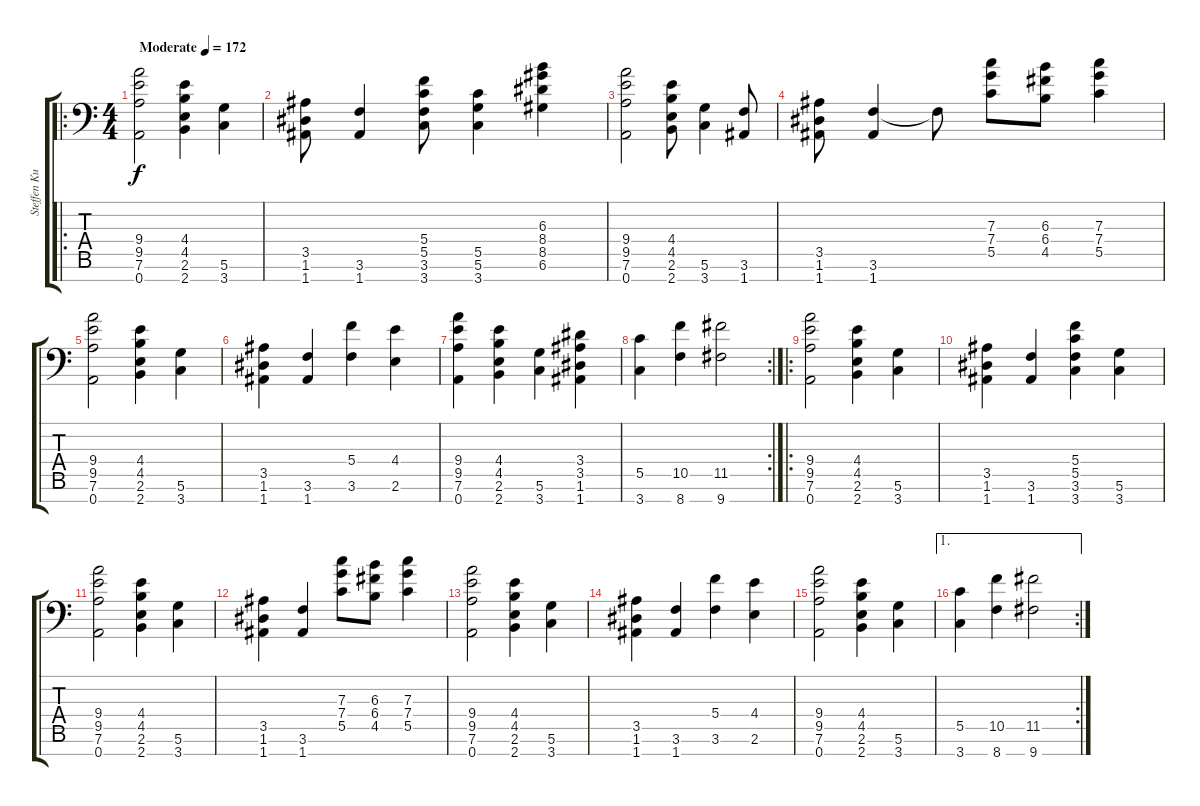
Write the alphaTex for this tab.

\track ("Steffen Kummerer" "Steffen Ku") {instrument distortionguitar}
\staff {score tabs}
\tuning (D4 A3 F3 C3 G2 D2 A1) {hide}
\ro
\ts (4 4)
\tempo (172 "Moderate")
\clef f4
\ks c
(9.4 9.5 7.6 0.7).2{dy f instrument distortionguitar} (4.4 4.5 2.6 2.7).4 (5.6 3.7).4 |
(3.5 1.6 1.7).8 (3.6 1.7).4 (5.4 5.5 3.6 3.7).8 (5.5 5.6 3.7).4 (6.3 8.4 8.5 6.6).4 |
(9.4 9.5 7.6 0.7).2 (4.4 4.5 2.6 2.7).8 (5.6 3.7).4 (3.6 1.7).8 |
(3.5 1.6 1.7).8 (3.6 1.7).4 3.6{t}.8 (7.3 7.4 5.5).8 (6.3 6.4 4.5).8 (7.3 7.4 5.5).4 |
(9.4 9.5 7.6 0.7).2 (4.4 4.5 2.6 2.7).4 (5.6 3.7).4 |
(3.5 1.6 1.7).4 (3.6 1.7).4 (5.4 3.6).4 (4.4 2.6).4 |
(9.4 9.5 7.6 0.7).4 (4.4 4.5 2.6 2.7).4 (5.6 3.7).4 (3.4 3.5 1.6 1.7).4 |
\rc 2
(5.5 3.7).4 (10.5 8.7).4 (11.5 9.7).2 |
\ro
(9.4 9.5 7.6 0.7).2 (4.4 4.5 2.6 2.7).4 (5.6 3.7).4 |
(3.5 1.6 1.7).4 (3.6 1.7).4 (5.4 5.5 3.6 3.7).4 (5.6 3.7).4 |
(9.4 9.5 7.6 0.7).2 (4.4 4.5 2.6 2.7).4 (5.6 3.7).4 |
(3.5 1.6 1.7).4 (3.6 1.7).4 (7.3 7.4 5.5).8 (6.3 6.4 4.5).8 (7.3 7.4 5.5).4 |
(9.4 9.5 7.6 0.7).2 (4.4 4.5 2.6 2.7).4 (5.6 3.7).4 |
(3.5 1.6 1.7).4 (3.6 1.7).4 (5.4 3.6).4 (4.4 2.6).4 |
(9.4 9.5 7.6 0.7).2 (4.4 4.5 2.6 2.7).4 (5.6 3.7).4 |
\ae 1
\rc 2
(5.5 3.7).4 (10.5 8.7).4 (11.5 9.7).2
